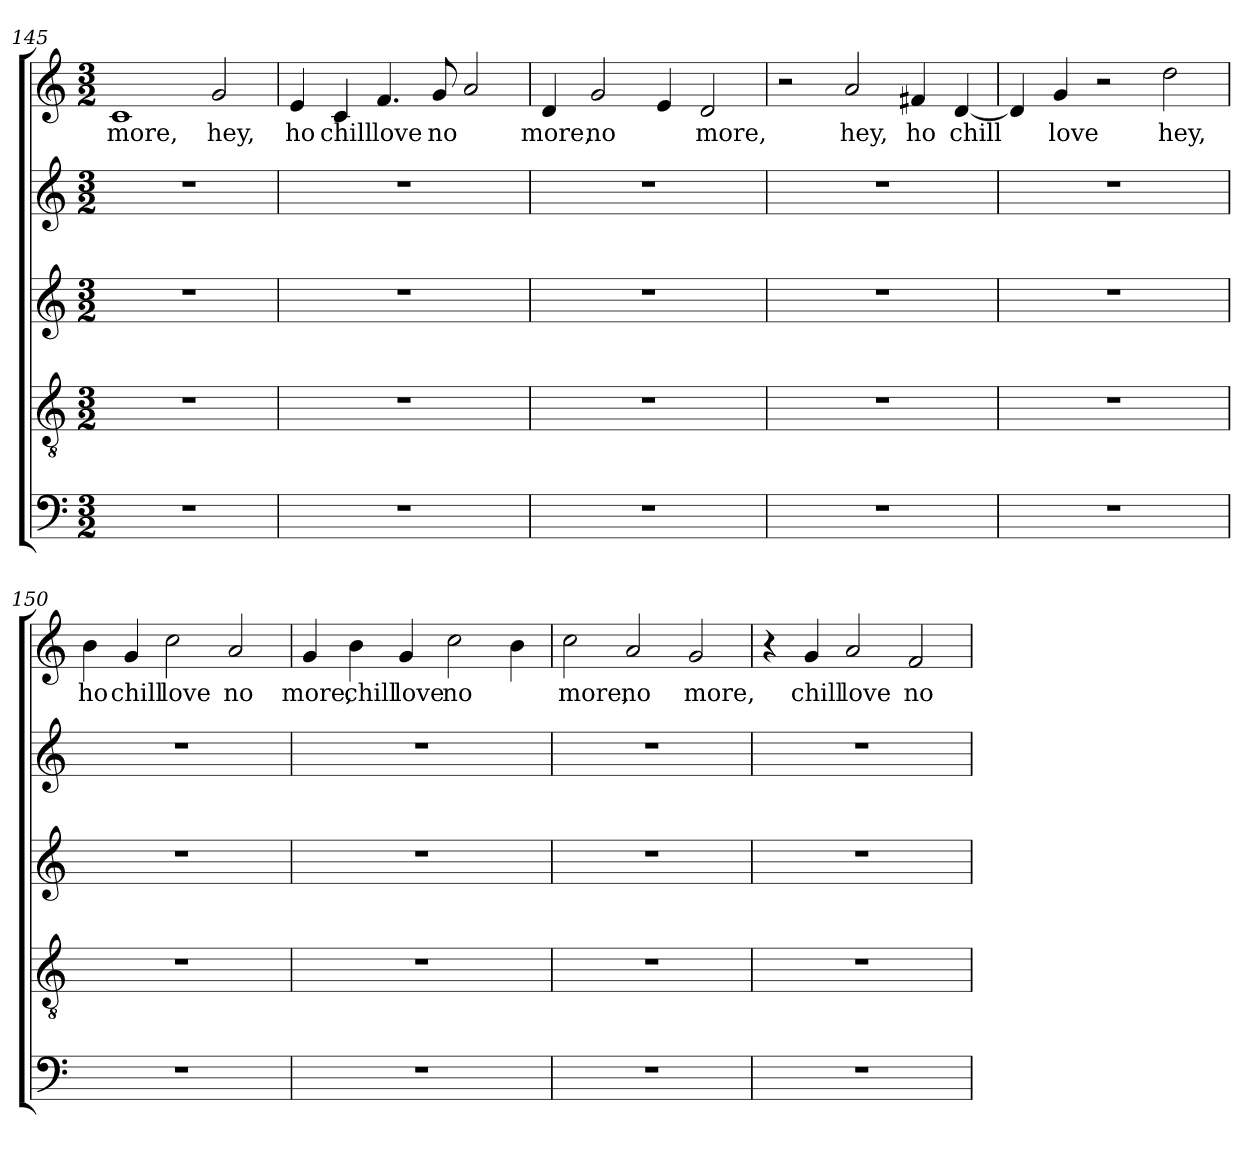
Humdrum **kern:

**kern	**kern	**kern	**kern	**kern	**text
*part5	*part4	*part3	*part2	*part1	*part1
*staff5	*staff4	*staff3	*staff2	*staff1	*staff1
*clefF4	*clefGv2	*clefG2	*clefG2	*clefG2	*
*k[]	*k[]	*k[]	*k[]	*k[]	*
*C:	*C:	*C:	*C:	*C:	*
*M3/2	*M3/2	*M3/2	*M3/2	*M3/2	*
=145	=145	=145	=145	=145	=145
!	!	!	!	!	!LO:LY:b
1.r	1.r	1.r	1.r	1c	more,
!	!	!	!	!	!LO:LY:b
.	.	.	.	2g/	hey,
=146	=146	=146	=146	=146	=146
!	!	!	!	!	!LO:LY:b
1.r	1.r	1.r	1.r	4e/	ho
!	!	!	!	!	!LO:LY:b
.	.	.	.	4c/	chill
!	!	!	!	!	!LO:LY:b
.	.	.	.	4.f/	love
!	!	!	!	!	!LO:LY:b
.	.	.	.	8g/	no
.	.	.	.	2a/	.
!!LO:LB:g=z
=147	=147	=147	=147	=147	=147
!	!	!	!	!	!LO:LY:b
1.r	1.r	1.r	1.r	4d/	more,
!	!	!	!	!	!LO:LY:b
.	.	.	.	2g/	no
.	.	.	.	4e/	.
!	!	!	!	!	!LO:LY:b
.	.	.	.	2d/	more,
=148	=148	=148	=148	=148	=148
1.r	1.r	1.r	1.r	2r	.
!	!	!	!	!	!LO:LY:b
.	.	.	.	2a/	hey,
!	!	!	!	!	!LO:LY:b
.	.	.	.	4f#X/	ho
!	!	!	!	!	!LO:LY:b
.	.	.	.	[<4d/	chill
=149	=149	=149	=149	=149	=149
1.r	1.r	1.r	1.r	4d/]	.
!	!	!	!	!	!LO:LY:b
.	.	.	.	4g/	love
.	.	.	.	2r	.
!	!	!	!	!	!LO:LY:b
.	.	.	.	2dd\	hey,
=150	=150	=150	=150	=150	=150
!	!	!	!	!	!LO:LY:b
1.r	1.r	1.r	1.r	4b\	ho
!	!	!	!	!	!LO:LY:b
.	.	.	.	4g/	chill
!	!	!	!	!	!LO:LY:b
.	.	.	.	2cc\	love
!	!	!	!	!	!LO:LY:b
.	.	.	.	2a/	no
=151	=151	=151	=151	=151	=151
!	!	!	!	!	!LO:LY:b
1.r	1.r	1.r	1.r	4g/	more,
!	!	!	!	!	!LO:LY:b
.	.	.	.	4b\	chill
!	!	!	!	!	!LO:LY:b
.	.	.	.	4g/	love
!	!	!	!	!	!LO:LY:b
.	.	.	.	2cc\	no
.	.	.	.	4b\	.
!!LO:LB:g=z
=152	=152	=152	=152	=152	=152
!	!	!	!	!	!LO:LY:b
1.r	1.r	1.r	1.r	2cc\	more,
!	!	!	!	!	!LO:LY:b
.	.	.	.	2a/	no
!	!	!	!	!	!LO:LY:b
.	.	.	.	2g/	more,
=153	=153	=153	=153	=153	=153
1.r	1.r	1.r	1.r	4r	.
!	!	!	!	!	!LO:LY:b
.	.	.	.	4g/	chill
!	!	!	!	!	!LO:LY:b
.	.	.	.	2a/	love
!	!	!	!	!	!LO:LY:b
.	.	.	.	2f/	no
=	=	=	=	=	=
*-	*-	*-	*-	*-	*-
